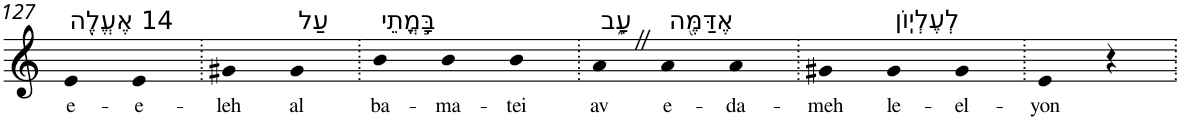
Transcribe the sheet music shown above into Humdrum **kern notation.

**kern	**text
*part1	*part1
*staff1	*staff1
*I"Piano	*
*I'Pno	*
!!LO:PB:g=z
*clefG2	*
*k[]	*
=127	=127
!LO:TX:a:t=14 אֶעֱלֶ֖ה	!
!	!LO:LY:b
4e	e-
!	!LO:LY:b
4e	-e-
=128.	=128.
!	!LO:LY:b
4g#X	-leh
!LO:TX:a:t=עַל	!
!	!LO:LY:b
4g#	al
=129.	=129.
!LO:TX:a:t=בָּ֣מֳתֵי	!
!	!LO:LY:b
4b	ba-
!	!LO:LY:b
4b	-ma-
!	!LO:LY:b
4b	-tei
=130.	=130.
!LO:TX:a:t=עָ֑ב	!
!	!LO:LY:b
4aZ	av
!LO:TX:a:t=אֶדַּמֶּ֖ה	!
!	!LO:LY:b
4a	e-
!	!LO:LY:b
4a	-da-
=131.	=131.
!	!LO:LY:b
4g#X	-meh
!LO:TX:a:t=לְעֶלְיֽוֹן	!
!	!LO:LY:b
4g#	le-
!	!LO:LY:b
4g#	-el-
=132.	=132.
!	!LO:LY:b
4e	-yon
4r	.
=.	=.
*-	*-
